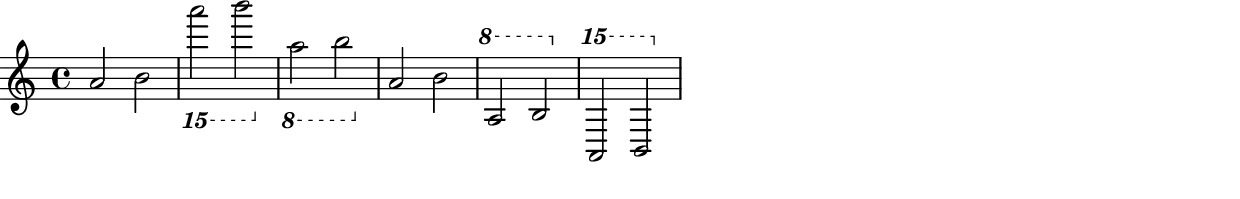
%% Generated by lilypond-book.py
%% Options: [exampleindent=10.16\mm,fragment,indent=0\mm,line-width=160\mm,quote,relative=2]
\include "lilypond-book-preamble.ly"


% ****************************************************************
% Start cut-&-pastable-section
% ****************************************************************



\paper {
  indent = 0\mm
  line-width = 160\mm
  % offset the left padding, also add 1mm as lilypond creates cropped
  % images with a little space on the right
  line-width = #(- line-width (* mm  3.000000) (* mm 1))
  line-width = 160\mm - 2.0 * 10.16\mm
  % offset the left padding, also add 1mm as lilypond creates cropped
  % images with a little space on the right
  line-width = #(- line-width (* mm  3.000000) (* mm 1))
}

\layout {
  
}



\relative c''
{


% ****************************************************************
% ly snippet contents follows:
% ****************************************************************
\sourcefileline 1321
a2 b
\ottava #-2
a2 b
\ottava #-1
a2 b
\ottava #0
a2 b
\ottava #1
a2 b
\ottava #2
a2 b



% ****************************************************************
% end ly snippet
% ****************************************************************
}
